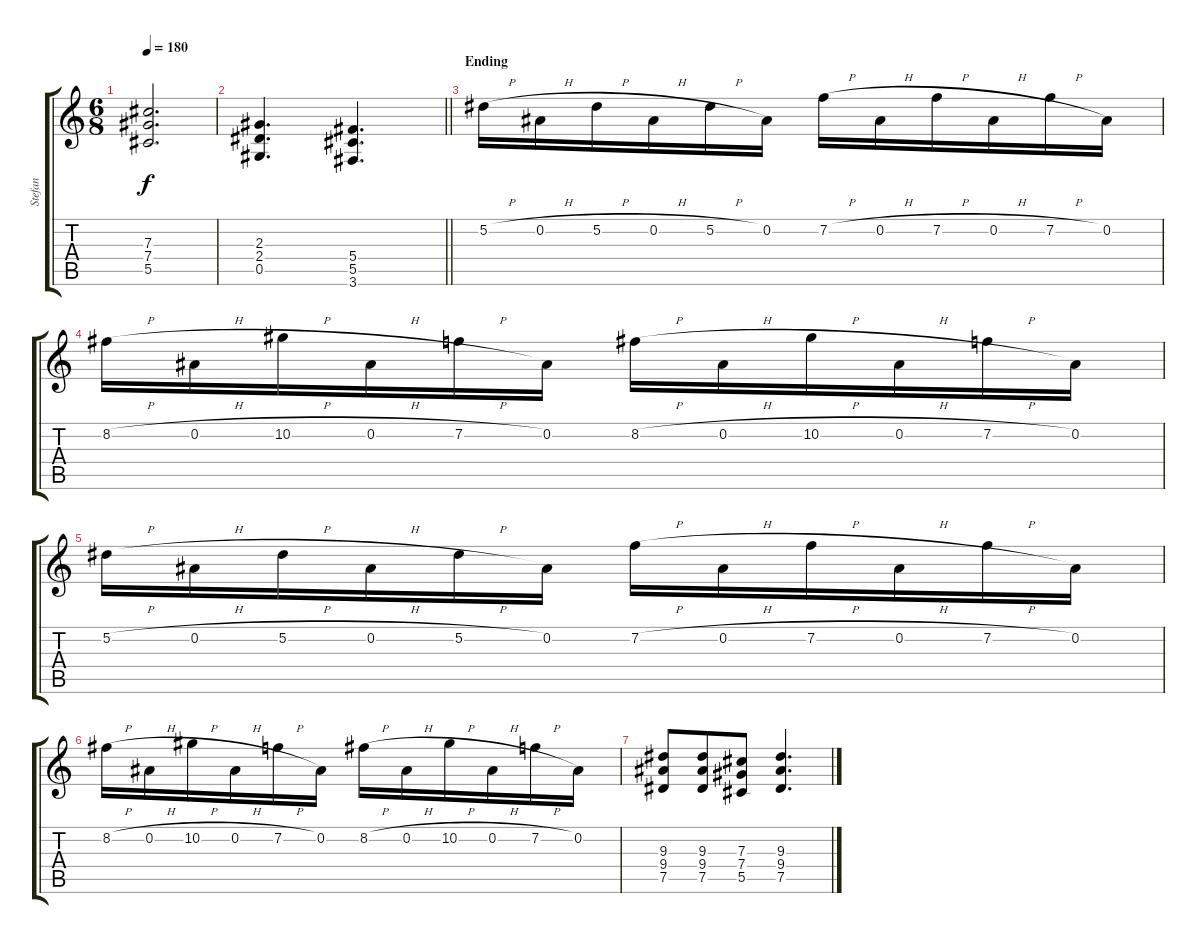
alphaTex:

\track ("Stefan" "Stefan") {instrument overdrivenguitar}
\staff {score tabs}
\tuning (Eb4 Bb3 Gb3 Db3 Ab2 Eb2) {hide}
\ts (6 8)
\tempo 180
\clef g2
\ks c
(7.3 7.4 5.5).2{d dy f} |
\barLineRight lightlight
(2.3 2.4 0.5).4{d} (5.4 5.5 3.6).4{d} |
\section ("" "Ending")
5.2{h}.16 0.2{h}.16 5.2{h}.16 0.2{h}.16 5.2{h}.16 0.2.16 7.2{h}.16 0.2{h}.16 7.2{h}.16 0.2{h}.16 7.2{h}.16 0.2.16 |
8.2{h}.16 0.2{h}.16 10.2{h}.16 0.2{h}.16 7.2{h}.16 0.2.16 8.2{h}.16 0.2{h}.16 10.2{h}.16 0.2{h}.16 7.2{h}.16 0.2.16 |
5.2{h}.16 0.2{h}.16 5.2{h}.16 0.2{h}.16 5.2{h}.16 0.2.16 7.2{h}.16 0.2{h}.16 7.2{h}.16 0.2{h}.16 7.2{h}.16 0.2.16 |
8.2{h}.16 0.2{h}.16 10.2{h}.16 0.2{h}.16 7.2{h}.16 0.2.16 8.2{h}.16 0.2{h}.16 10.2{h}.16 0.2{h}.16 7.2{h}.16 0.2.16 |
(9.3 9.4 7.5).8 (9.3 9.4 7.5).8 (7.3 7.4 5.5).8 (9.3 9.4 7.5).4{d}
